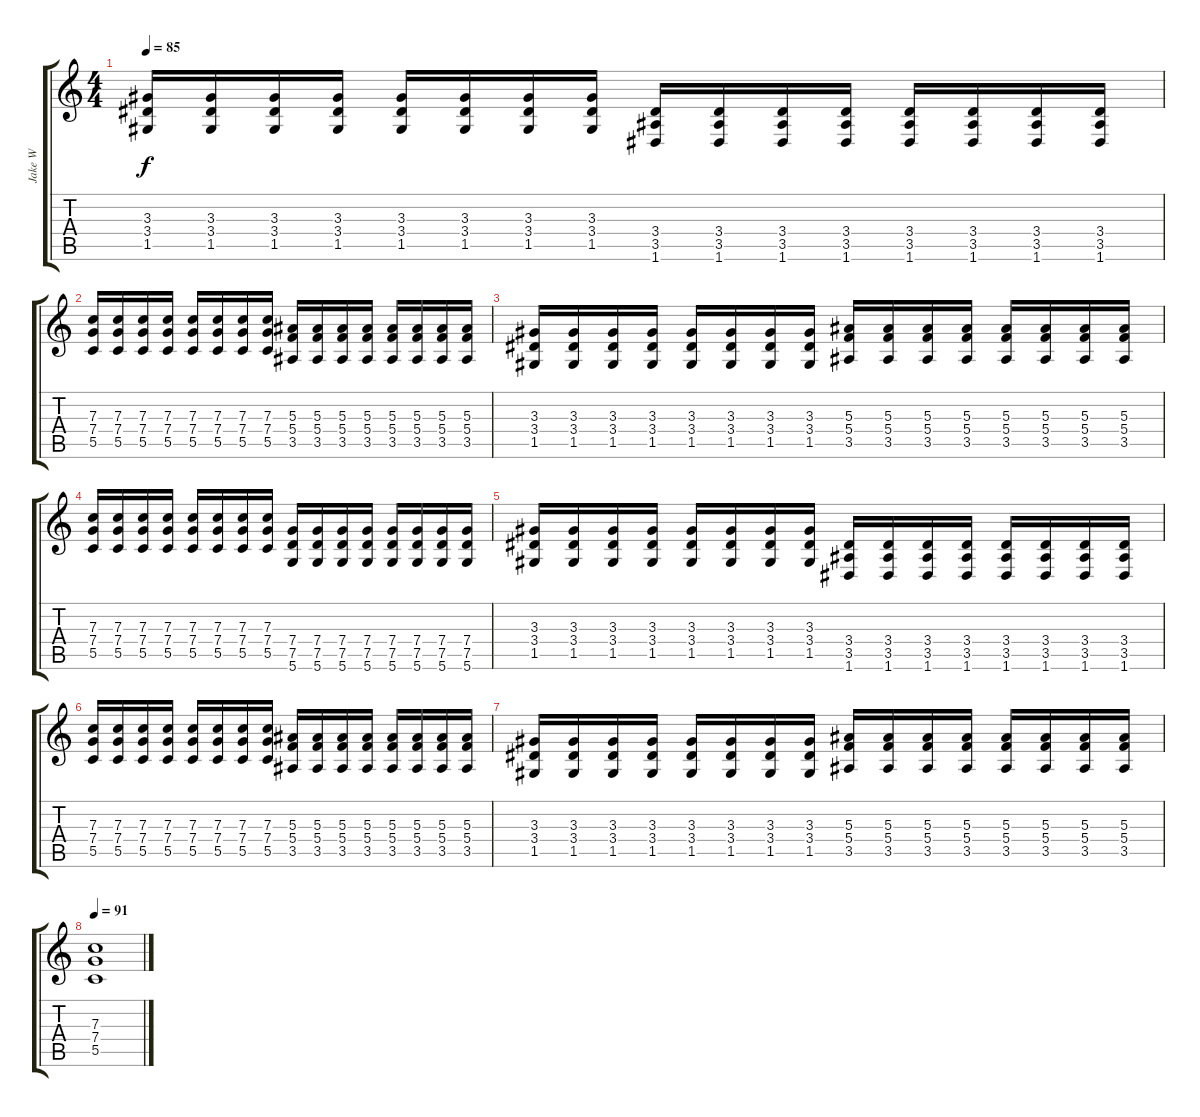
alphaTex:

\track ("Jake W" "Jake W") {instrument overdrivenguitar}
\staff {score tabs}
\tuning (D4 A3 F3 C3 G2 D2) {hide}
\ts (4 4)
\tempo 85
\clef g2
\ks c
(3.3 3.4 1.5).16{dy f} (3.3 3.4 1.5).16 (3.3 3.4 1.5).16 (3.3 3.4 1.5).16 (3.3 3.4 1.5).16 (3.3 3.4 1.5).16 (3.3 3.4 1.5).16 (3.3 3.4 1.5).16 (3.4 3.5 1.6).16 (3.4 3.5 1.6).16 (3.4 3.5 1.6).16 (3.4 3.5 1.6).16 (3.4 3.5 1.6).16 (3.4 3.5 1.6).16 (3.4 3.5 1.6).16 (3.4 3.5 1.6).16 |
(7.3 7.4 5.5).16 (7.3 7.4 5.5).16 (7.3 7.4 5.5).16 (7.3 7.4 5.5).16 (7.3 7.4 5.5).16 (7.3 7.4 5.5).16 (7.3 7.4 5.5).16 (7.3 7.4 5.5).16 (5.3 5.4 3.5).16 (5.3 5.4 3.5).16 (5.3 5.4 3.5).16 (5.3 5.4 3.5).16 (5.3 5.4 3.5).16 (5.3 5.4 3.5).16 (5.3 5.4 3.5).16 (5.3 5.4 3.5).16 |
(3.3 3.4 1.5).16 (3.3 3.4 1.5).16 (3.3 3.4 1.5).16 (3.3 3.4 1.5).16 (3.3 3.4 1.5).16 (3.3 3.4 1.5).16 (3.3 3.4 1.5).16 (3.3 3.4 1.5).16 (5.3 5.4 3.5).16 (5.3 5.4 3.5).16 (5.3 5.4 3.5).16 (5.3 5.4 3.5).16 (5.3 5.4 3.5).16 (5.3 5.4 3.5).16 (5.3 5.4 3.5).16 (5.3 5.4 3.5).16 |
(7.3 7.4 5.5).16 (7.3 7.4 5.5).16 (7.3 7.4 5.5).16 (7.3 7.4 5.5).16 (7.3 7.4 5.5).16 (7.3 7.4 5.5).16 (7.3 7.4 5.5).16 (7.3 7.4 5.5).16 (7.4 7.5 5.6).16 (7.4 7.5 5.6).16 (7.4 7.5 5.6).16 (7.4 7.5 5.6).16 (7.4 7.5 5.6).16 (7.4 7.5 5.6).16 (7.4 7.5 5.6).16 (7.4 7.5 5.6).16 |
(3.3 3.4 1.5).16 (3.3 3.4 1.5).16 (3.3 3.4 1.5).16 (3.3 3.4 1.5).16 (3.3 3.4 1.5).16 (3.3 3.4 1.5).16 (3.3 3.4 1.5).16 (3.3 3.4 1.5).16 (3.4 3.5 1.6).16 (3.4 3.5 1.6).16 (3.4 3.5 1.6).16 (3.4 3.5 1.6).16 (3.4 3.5 1.6).16 (3.4 3.5 1.6).16 (3.4 3.5 1.6).16 (3.4 3.5 1.6).16 |
(7.3 7.4 5.5).16 (7.3 7.4 5.5).16 (7.3 7.4 5.5).16 (7.3 7.4 5.5).16 (7.3 7.4 5.5).16 (7.3 7.4 5.5).16 (7.3 7.4 5.5).16 (7.3 7.4 5.5).16 (5.3 5.4 3.5).16 (5.3 5.4 3.5).16 (5.3 5.4 3.5).16 (5.3 5.4 3.5).16 (5.3 5.4 3.5).16 (5.3 5.4 3.5).16 (5.3 5.4 3.5).16 (5.3 5.4 3.5).16 |
(3.3 3.4 1.5).16 (3.3 3.4 1.5).16 (3.3 3.4 1.5).16 (3.3 3.4 1.5).16 (3.3 3.4 1.5).16 (3.3 3.4 1.5).16 (3.3 3.4 1.5).16 (3.3 3.4 1.5).16 (5.3 5.4 3.5).16 (5.3 5.4 3.5).16 (5.3 5.4 3.5).16 (5.3 5.4 3.5).16 (5.3 5.4 3.5).16 (5.3 5.4 3.5).16 (5.3 5.4 3.5).16 (5.3 5.4 3.5).16 |
\tempo 91
(7.3 7.4 5.5).1
